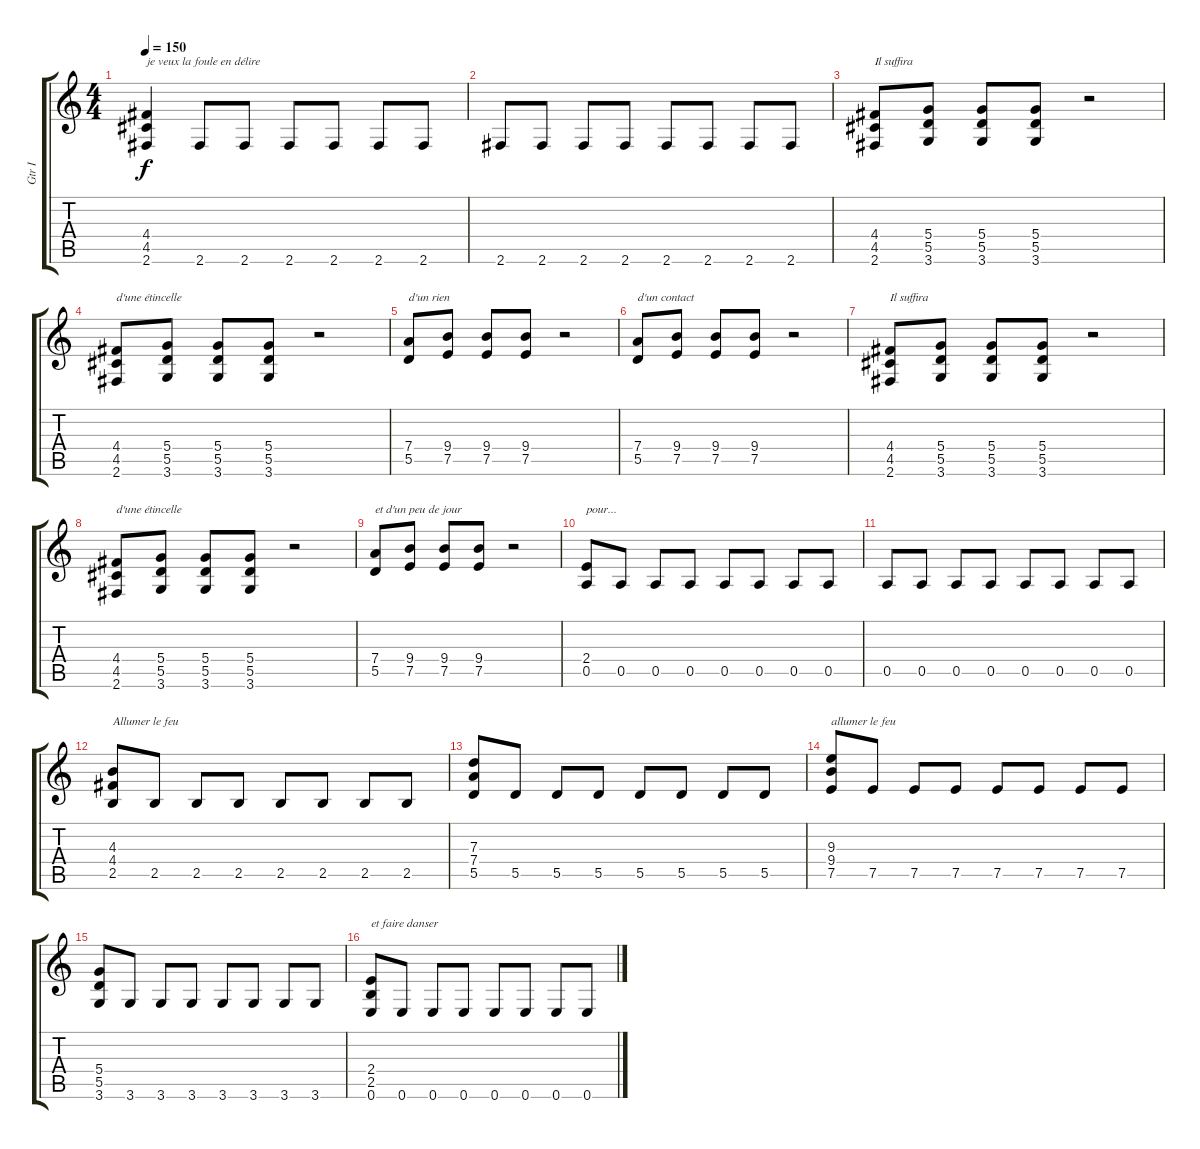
\track ("Gtr I" "Gtr I") {instrument distortionguitar}
\staff {score tabs}
\tuning (E4 B3 G3 D3 A2 E2) {hide}
\ts (4 4)
\tempo 150
\clef g2
\ks c
(4.4 4.5 2.6).4{txt "je veux la foule en délire" dy f} 2.6.8 2.6.8 2.6.8 2.6.8 2.6.8 2.6.8 |
2.6.8 2.6.8 2.6.8 2.6.8 2.6.8 2.6.8 2.6.8 2.6.8 |
(4.4 4.5 2.6).8{txt "Il suffira"} (5.4 5.5 3.6).8 (5.4 5.5 3.6).8 (5.4 5.5 3.6).8 r.2 |
(4.4 4.5 2.6).8{txt "d'une étincelle"} (5.4 5.5 3.6).8 (5.4 5.5 3.6).8 (5.4 5.5 3.6).8 r.2 |
(7.4 5.5).8{txt "d'un rien"} (9.4 7.5).8 (9.4 7.5).8 (9.4 7.5).8 r.2 |
(7.4 5.5).8{txt "d'un contact"} (9.4 7.5).8 (9.4 7.5).8 (9.4 7.5).8 r.2 |
(4.4 4.5 2.6).8{txt "Il suffira"} (5.4 5.5 3.6).8 (5.4 5.5 3.6).8 (5.4 5.5 3.6).8 r.2 |
(4.4 4.5 2.6).8{txt "d'une étincelle"} (5.4 5.5 3.6).8 (5.4 5.5 3.6).8 (5.4 5.5 3.6).8 r.2 |
(7.4 5.5).8{txt "et d'un peu de jour "} (9.4 7.5).8 (9.4 7.5).8 (9.4 7.5).8 r.2 |
(2.4 0.5).8{txt "pour..."} 0.5.8 0.5.8 0.5.8 0.5.8 0.5.8 0.5.8 0.5.8 |
0.5.8 0.5.8 0.5.8 0.5.8 0.5.8 0.5.8 0.5.8 0.5.8 |
(4.3 4.4 2.5).8{txt "Allumer le feu"} 2.5.8 2.5.8 2.5.8 2.5.8 2.5.8 2.5.8 2.5.8 |
(7.3 7.4 5.5).8 5.5.8 5.5.8 5.5.8 5.5.8 5.5.8 5.5.8 5.5.8 |
(9.3 9.4 7.5).8{txt "allumer le feu"} 7.5.8 7.5.8 7.5.8 7.5.8 7.5.8 7.5.8 7.5.8 |
(5.4 5.5 3.6).8 3.6.8 3.6.8 3.6.8 3.6.8 3.6.8 3.6.8 3.6.8 |
(2.4 2.5 0.6).8{txt "et faire danser"} 0.6.8 0.6.8 0.6.8 0.6.8 0.6.8 0.6.8 0.6.8
